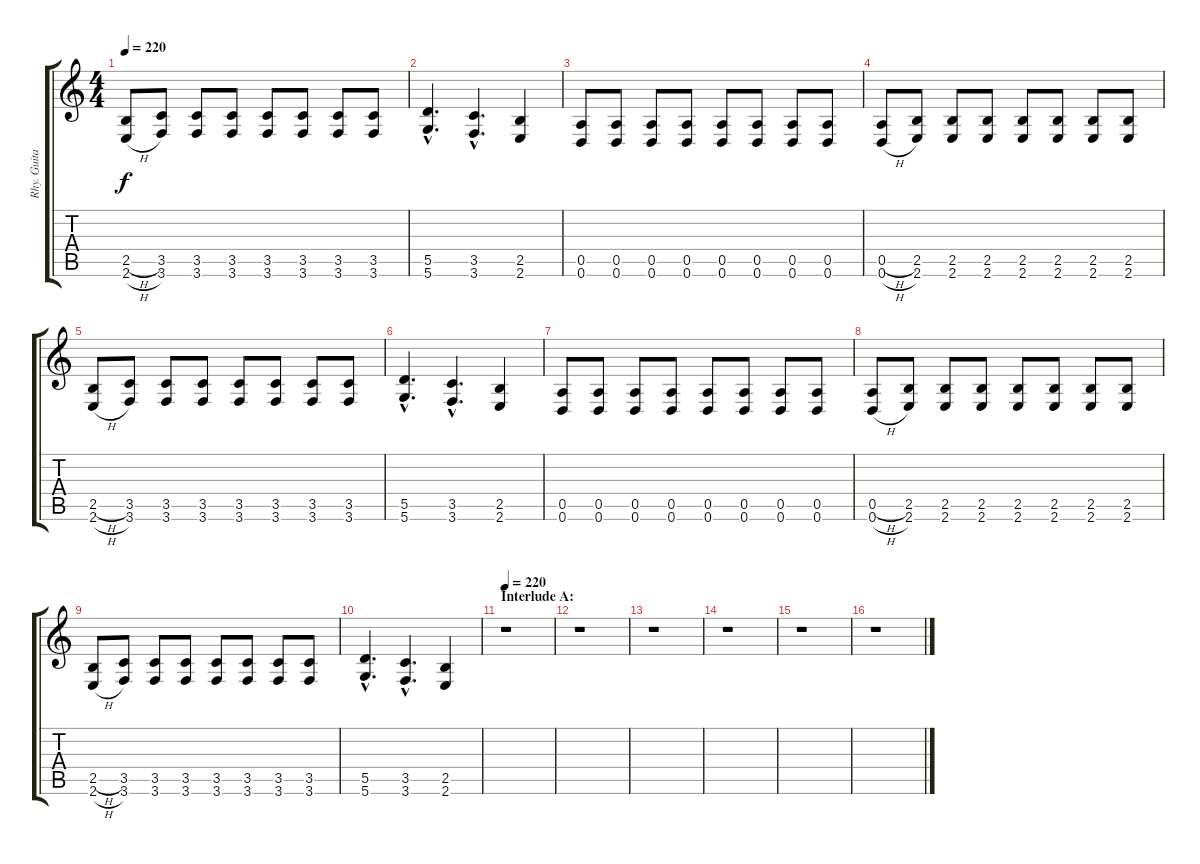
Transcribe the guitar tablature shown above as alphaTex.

\track ("Rhy. Guitar 2" "Rhy. Guita") {instrument overdrivenguitar}
\staff {score tabs}
\tuning (E4 B3 G3 D3 A2 D2) {hide}
\ts (4 4)
\tempo 220
\clef g2
\ks c
(2.5{h} 2.6{h}).8{dy f} (3.5 3.6).8 (3.5 3.6).8 (3.5 3.6).8 (3.5 3.6).8 (3.5 3.6).8 (3.5 3.6).8 (3.5 3.6).8 |
(5.5{hac} 5.6{hac}).4{d} (3.5{hac} 3.6{hac}).4{d} (2.5 2.6).4 |
(0.5 0.6).8 (0.5 0.6).8 (0.5 0.6).8 (0.5 0.6).8 (0.5 0.6).8 (0.5 0.6).8 (0.5 0.6).8 (0.5 0.6).8 |
(0.5{h} 0.6{h}).8 (2.5 2.6).8 (2.5 2.6).8 (2.5 2.6).8 (2.5 2.6).8 (2.5 2.6).8 (2.5 2.6).8 (2.5 2.6).8 |
(2.5{h} 2.6{h}).8 (3.5 3.6).8 (3.5 3.6).8 (3.5 3.6).8 (3.5 3.6).8 (3.5 3.6).8 (3.5 3.6).8 (3.5 3.6).8 |
(5.5{hac} 5.6{hac}).4{d} (3.5{hac} 3.6{hac}).4{d} (2.5 2.6).4 |
(0.5 0.6).8 (0.5 0.6).8 (0.5 0.6).8 (0.5 0.6).8 (0.5 0.6).8 (0.5 0.6).8 (0.5 0.6).8 (0.5 0.6).8 |
(0.5{h} 0.6{h}).8 (2.5 2.6).8 (2.5 2.6).8 (2.5 2.6).8 (2.5 2.6).8 (2.5 2.6).8 (2.5 2.6).8 (2.5 2.6).8 |
(2.5{h} 2.6{h}).8 (3.5 3.6).8 (3.5 3.6).8 (3.5 3.6).8 (3.5 3.6).8 (3.5 3.6).8 (3.5 3.6).8 (3.5 3.6).8 |
(5.5{hac} 5.6{hac}).4{d} (3.5{hac} 3.6{hac}).4{d} (2.5 2.6).4 |
\section ("" "Interlude A:")
\tempo 220
r.1 |
r.1 |
r.1 |
r.1 |
r.1 |
r.1
